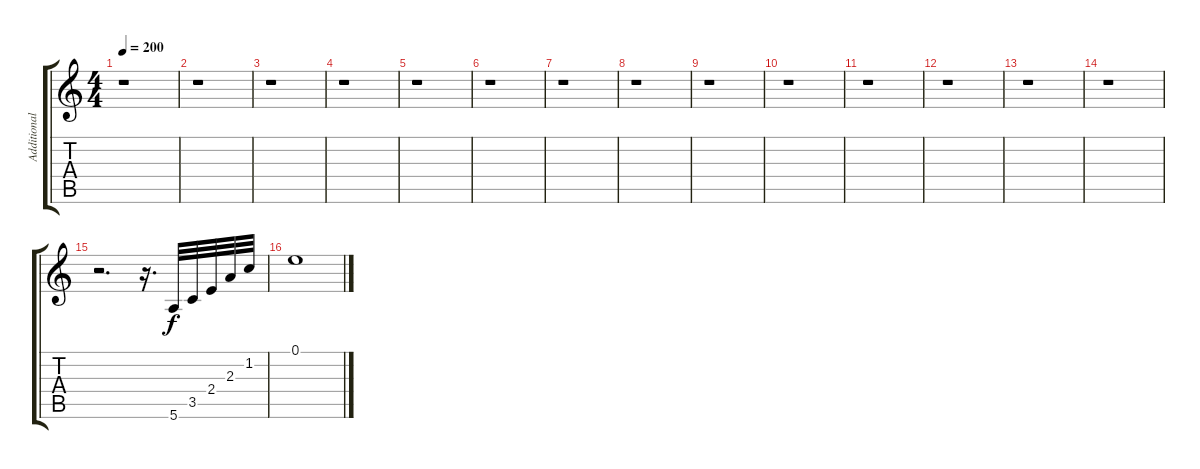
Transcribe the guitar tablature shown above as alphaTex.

\track ("Additional Guitar3" "Additional") {instrument electricguitarclean}
\staff {score tabs}
\tuning (E4 B3 G3 D3 A2 E2) {hide}
\ts (4 4)
\tempo 200
\clef g2
\ks c
r.1{dy f} |
r.1 |
r.1 |
r.1 |
r.1 |
r.1 |
r.1 |
r.1 |
r.1 |
r.1 |
r.1 |
r.1 |
r.1 |
r.1 |
r.2{d} r.16{d} 5.6.32 3.5.32 2.4.32 2.3.32 1.2.32 |
0.1.1
